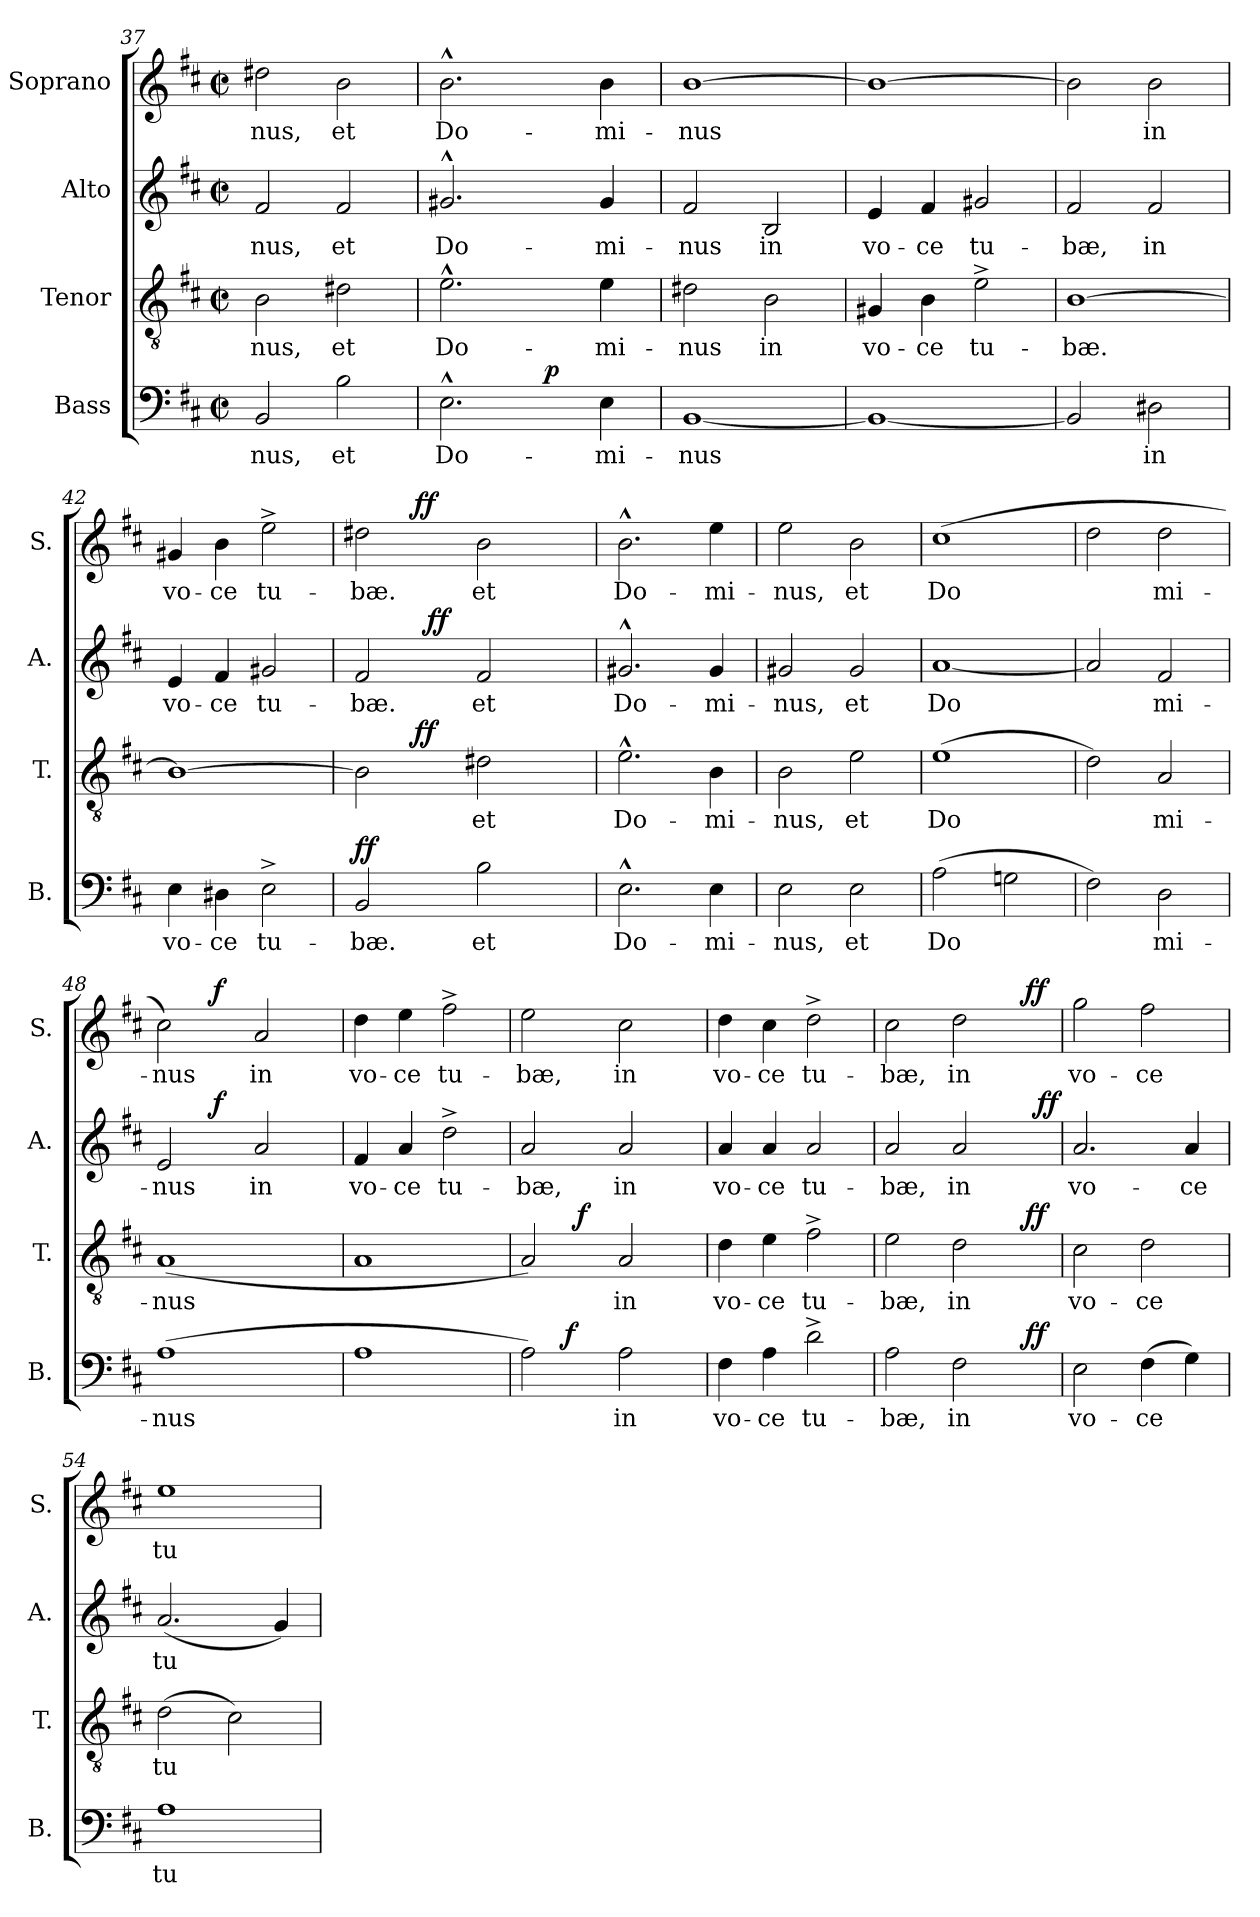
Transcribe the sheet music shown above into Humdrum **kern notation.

**kern	**text	**dynam	**kern	**text	**dynam	**kern	**text	**dynam	**kern	**text	**dynam
*part4	*part4	*part4	*part3	*part3	*part3	*part2	*part2	*part2	*part1	*part1	*part1
*staff4	*staff4	*staff4	*staff3	*staff3	*staff3	*staff2	*staff2	*staff2	*staff1	*staff1	*staff1
*I"Bass	*	*	*I"Tenor	*	*	*I"Alto	*	*	*I"Soprano	*	*
*I'B.	*	*	*I'T.	*	*	*I'A.	*	*	*I'S.	*	*
*clefF4	*	*	*clefGv2	*	*	*clefG2	*	*	*clefG2	*	*
*k[f#c#]	*	*	*k[f#c#]	*	*	*k[f#c#]	*	*	*k[f#c#]	*	*
*D:	*	*	*D:	*	*	*D:	*	*	*D:	*	*
*M2/2	*	*	*M2/2	*	*	*M2/2	*	*	*M2/2	*	*
*met(c|)	*	*	*met(c|)	*	*	*met(c|)	*	*	*met(c|)	*	*
=37	=37	=37	=37	=37	=37	=37	=37	=37	=37	=37	=37
!	!LO:LY:b:cj	!	!	!LO:LY:b:cj	!	!	!LO:LY:b:cj	!	!	!LO:LY:b:cj	!
2BB/	-nus,	.	2B\	-nus,	.	2f#/	-nus,	.	2dd#X\	-nus,	.
!	!LO:LY:b:cj	!	!	!LO:LY:b:cj	!	!	!LO:LY:b:cj	!	!	!LO:LY:b:cj	!
2B\	et	.	2d#X\	et	.	2f#/	et	.	2b\	et	.
=38	=38	=38	=38	=38	=38	=38	=38	=38	=38	=38	=38
!	!LO:LY:b:cj	!	!	!LO:LY:b:cj	!	!	!LO:LY:b:cj	!	!	!LO:LY:b:cj	!
*^	*	*	*	*	*	*	*	*	*	*	*
2.E^^>\	4ryy	Do-	.	2.e^^>\	Do-	.	2.g#X^^>/	Do-	.	2.b^^>\	Do-	.
.	8...ryy	.	.	.	.	.	.	.	.	.	.	.
!	!	!	!LO:DY:b	!	!	!	!	!	!	!	!	!
.	2ryy	.	p	.	.	.	.	.	.	.	.	.
!	!	!LO:LY:b:cj	!	!	!LO:LY:b:cj	!	!	!LO:LY:b:cj	!	!	!LO:LY:b:cj	!
4E\	.	-mi-	.	4e\	-mi-	.	4g#/	-mi-	.	4b\	-mi-	.
.	64ryy	.	.	.	.	.	.	.	.	.	.	.
=39	=39	=39	=39	=39	=39	=39	=39	=39	=39	=39	=39	=39
!	!	!LO:LY:b:cj	!	!	!LO:LY:b:cj	!	!	!LO:LY:b:cj	!	!	!LO:LY:b:cj	!
*v	*v	*	*	*	*	*	*	*	*	*	*	*
[<1BB	-nus	.	2d#X\	-nus	.	2f#/	-nus	.	[>1b	-nus	.
!	!	!	!	!LO:LY:b:cj	!	!	!LO:LY:b:cj	!	!	!	!
.	.	.	2B\	in	.	2B/	in	.	.	.	.
=40	=40	=40	=40	=40	=40	=40	=40	=40	=40	=40	=40
!	!LO:LY:b:cj	!	!	!LO:LY:b:cj	!	!	!LO:LY:b:cj	!	!	!LO:LY:b:cj	!
1BB_<	.	.	4G#X/	vo-	.	4e/	vo-	.	1b_>	.	.
!	!	!	!	!LO:LY:b:cj	!	!	!LO:LY:b:cj	!	!	!	!
.	.	.	4B\	-ce	.	4f#/	-ce	.	.	.	.
!	!	!	!	!LO:LY:b:cj	!	!	!LO:LY:b:cj	!	!	!	!
.	.	.	2e^>\	tu-	.	2g#X/	tu-	.	.	.	.
=41	=41	=41	=41	=41	=41	=41	=41	=41	=41	=41	=41
!	!LO:LY:b:cj	!	!	!LO:LY:b:cj	!	!	!LO:LY:b:cj	!	!	!LO:LY:b:cj	!
2BB/]	.	.	[<1B	-bæ.	.	2f#/	-bæ,	.	2b\]	.	.
!	!LO:LY:b:cj	!	!	!	!	!	!LO:LY:b:cj	!	!	!LO:LY:b:cj	!
2D#X\	in	.	.	.	.	2f#/	in	.	2b\	in	.
!!LO:LB:g=z
=42	=42	=42	=42	=42	=42	=42	=42	=42	=42	=42	=42
!	!LO:LY:b:cj	!	!	!LO:LY:b:cj	!	!	!LO:LY:b:cj	!	!	!LO:LY:b:cj	!
4E\	vo-	.	1B_>	.	.	4e/	vo-	.	4g#X/	vo-	.
!	!LO:LY:b:cj	!	!	!	!	!	!LO:LY:b:cj	!	!	!LO:LY:b:cj	!
4D#X\	-ce	.	.	.	.	4f#/	-ce	.	4b\	-ce	.
!	!LO:LY:b:cj	!	!	!	!	!	!LO:LY:b:cj	!	!	!LO:LY:b:cj	!
2E^>\	tu-	.	.	.	.	2g#X/	tu-	.	2ee^>\	tu-	.
=43	=43	=43	=43	=43	=43	=43	=43	=43	=43	=43	=43
!	!LO:LY:b:cj	!LO:DY:b	!	!LO:LY:b:cj	!	!	!LO:LY:b:cj	!	!	!LO:LY:b:cj	!
*	*	*	*^	*	*	*^	*	*	*^	*	*
2BB/	-bæ.	ff	2B\]	8ryy	.	.	2f#/	8...ryy	-bæ.	.	2dd#X\	8ryy	-bæ.	.
.	.	.	.	16ryy	.	.	.	.	.	.	.	16ryy	.	.
.	.	.	.	64ryy	.	.	.	.	.	.	.	64ryy	.	.
!	!	!	!	!	!	!LO:DY:b	!	!	!	!	!	!	!	!LO:DY:b
.	.	.	.	2ryy	.	ff	.	.	.	.	.	2ryy	.	ff
!	!	!	!	!	!	!	!	!	!	!LO:DY:b	!	!	!	!
.	.	.	.	.	.	.	.	2ryy	.	ff	.	.	.	.
!	!LO:LY:b:cj	!	!	!	!LO:LY:b:cj	!	!	!	!LO:LY:b:cj	!	!	!	!LO:LY:b:cj	!
2B\	et	.	2d#X\	.	et	.	2f#/	.	et	.	2b\	.	et	.
.	.	.	.	4ryy	.	.	.	.	.	.	.	4ryy	.	.
.	.	.	.	.	.	.	.	4ryy	.	.	.	.	.	.
.	.	.	.	32.ryy	.	.	.	.	.	.	.	32.ryy	.	.
.	.	.	.	.	.	.	.	64ryy	.	.	.	.	.	.
=44	=44	=44	=44	=44	=44	=44	=44	=44	=44	=44	=44	=44	=44	=44
!	!LO:LY:b:cj	!	!	!	!LO:LY:b:cj	!	!	!	!LO:LY:b:cj	!	!	!	!LO:LY:b:cj	!
*	*	*	*v	*v	*	*	*	*	*	*	*v	*v	*	*
*	*	*	*	*	*	*v	*v	*	*	*	*	*
2.E^^>\	Do-	.	2.e^^>\	Do-	.	2.g#X^^>/	Do-	.	2.b^^>\	Do-	.
!	!LO:LY:b:cj	!	!	!LO:LY:b:cj	!	!	!LO:LY:b:cj	!	!	!LO:LY:b:cj	!
4E\	-mi-	.	4B\	-mi-	.	4g#/	-mi-	.	4ee\	-mi-	.
=45	=45	=45	=45	=45	=45	=45	=45	=45	=45	=45	=45
!	!LO:LY:b:cj	!	!	!LO:LY:b:cj	!	!	!LO:LY:b:cj	!	!	!LO:LY:b:cj	!
2E\	-nus,	.	2B\	-nus,	.	2g#X/	-nus,	.	2ee\	-nus,	.
!	!LO:LY:b:cj	!	!	!LO:LY:b:cj	!	!	!LO:LY:b:cj	!	!	!LO:LY:b:cj	!
2E\	et	.	2e\	et	.	2g#/	et	.	2b\	et	.
=46	=46	=46	=46	=46	=46	=46	=46	=46	=46	=46	=46
!	!LO:LY:b:cj	!	!	!LO:LY:b:cj	!	!	!LO:LY:b:cj	!	!	!LO:LY:b:cj	!
(>2A\	Do-	.	(>1e	Do-	.	[<1a	Do-	.	(>1cc#	Do-	.
!	!LO:LY:b:cj	!	!	!	!	!	!	!	!	!	!
2Gn\	--	.	.	.	.	.	.	.	.	.	.
=47	=47	=47	=47	=47	=47	=47	=47	=47	=47	=47	=47
!	!LO:LY:b:cj	!	!	!LO:LY:b:cj	!	!	!LO:LY:b:cj	!	!	!LO:LY:b:cj	!
2F#\)	--	.	2d\)	--	.	2a/]	--	.	2dd\	--	.
!	!LO:LY:b:cj	!	!	!LO:LY:b:cj	!	!	!LO:LY:b:cj	!	!	!LO:LY:b:cj	!
2D\	-mi-	.	2A/	-mi-	.	2f#/	-mi-	.	2dd\	-mi-	.
=48	=48	=48	=48	=48	=48	=48	=48	=48	=48	=48	=48
!	!LO:LY:b:cj	!	!	!LO:LY:b:cj	!	!	!LO:LY:b:cj	!	!	!LO:LY:b:cj	!
*	*	*	*	*	*	*^	*	*	*^	*	*
(>1A	-nus	.	(<1A	-nus	.	2e/	4ryy	-nus	.	2cc#\)	4ryy	-nus	.
.	.	.	.	.	.	.	32ryy	.	.	.	32ryy	.	.
!	!	!	!	!	!	!	!	!	!LO:DY:b	!	!	!	!LO:DY:b
.	.	.	.	.	.	.	2ryy	.	f	.	2ryy	.	f
!	!	!	!	!	!	!	!	!LO:LY:b:cj	!	!	!	!LO:LY:b:cj	!
.	.	.	.	.	.	2a/	.	in	.	2a/	.	in	.
.	.	.	.	.	.	.	8..ryy	.	.	.	8..ryy	.	.
!!LO:PB:g=z
=49	=49	=49	=49	=49	=49	=49	=49	=49	=49	=49	=49	=49	=49
!	!LO:LY:b:cj	!	!	!LO:LY:b:cj	!	!	!	!LO:LY:b:cj	!	!	!	!LO:LY:b:cj	!
*	*	*	*	*	*	*v	*v	*	*	*	*	*	*
*	*	*	*	*	*	*	*	*	*v	*v	*	*
1A	.	.	1A	.	.	4f#/	vo-	.	4dd\	vo-	.
!	!	!	!	!	!	!	!LO:LY:b:cj	!	!	!LO:LY:b:cj	!
.	.	.	.	.	.	4a/	-ce	.	4ee\	-ce	.
!	!	!	!	!	!	!	!LO:LY:b:cj	!	!	!LO:LY:b:cj	!
.	.	.	.	.	.	2dd^>\	tu-	.	2ff#^>\	tu-	.
=50	=50	=50	=50	=50	=50	=50	=50	=50	=50	=50	=50
!	!LO:LY:b:cj	!	!	!LO:LY:b:cj	!	!	!LO:LY:b:cj	!	!	!LO:LY:b:cj	!
*^	*	*	*^	*	*	*	*	*	*	*	*
2A\)	4ryy	.	.	2A/)	4ryy	.	.	2a/	-bæ,	.	2ee\	-bæ,	.
!	!	!	!LO:DY:b	!	!	!	!	!	!	!	!	!	!
.	2.ryy	.	f	.	32ryy	.	.	.	.	.	.	.	.
!	!	!	!	!	!	!	!LO:DY:b	!	!	!	!	!	!
.	.	.	.	.	2ryy	.	f	.	.	.	.	.	.
!	!	!LO:LY:b:cj	!	!	!	!LO:LY:b:cj	!	!	!LO:LY:b:cj	!	!	!LO:LY:b:cj	!
2A\	.	in	.	2A/	.	in	.	2a/	in	.	2cc#\	in	.
.	.	.	.	.	8..ryy	.	.	.	.	.	.	.	.
=51	=51	=51	=51	=51	=51	=51	=51	=51	=51	=51	=51	=51	=51
!	!	!LO:LY:b:cj	!	!	!	!LO:LY:b:cj	!	!	!LO:LY:b:cj	!	!	!LO:LY:b:cj	!
*v	*v	*	*	*	*	*	*	*	*	*	*	*	*
*	*	*	*v	*v	*	*	*	*	*	*	*	*
4F#\	vo-	.	4d\	vo-	.	4a/	vo-	.	4dd\	vo-	.
!	!LO:LY:b:cj	!	!	!LO:LY:b:cj	!	!	!LO:LY:b:cj	!	!	!LO:LY:b:cj	!
4A\	-ce	.	4e\	-ce	.	4a/	-ce	.	4cc#\	-ce	.
!	!LO:LY:b:cj	!	!	!LO:LY:b:cj	!	!	!LO:LY:b:cj	!	!	!LO:LY:b:cj	!
2d^>\	tu-	.	2f#^>\	tu-	.	2a/	tu-	.	2dd^>\	tu-	.
=52	=52	=52	=52	=52	=52	=52	=52	=52	=52	=52	=52
!	!LO:LY:b:cj	!	!	!LO:LY:b:cj	!	!	!LO:LY:b:cj	!	!	!LO:LY:b:cj	!
*^	*	*	*^	*	*	*^	*	*	*^	*	*
2A\	2..ryy	-bæ,	.	2e\	2..ryy	-bæ,	.	2a/	2ryy	-bæ,	.	2cc#\	2..ryy	-bæ,	.
!	!	!LO:LY:b:cj	!	!	!	!LO:LY:b:cj	!	!	!	!LO:LY:b:cj	!	!	!	!LO:LY:b:cj	!
2F#\	.	in	.	2d\	.	in	.	2a/	4ryy	in	.	2dd\	.	in	.
.	.	.	.	.	.	.	.	.	8ryy	.	.	.	.	.	.
!	!	!	!LO:DY:b	!	!	!	!LO:DY:b	!	!	!	!	!	!	!	!LO:DY:b
.	8ryy	.	ff	.	8ryy	.	ff	.	32ryy	.	.	.	8ryy	.	ff
!	!	!	!	!	!	!	!	!	!	!	!LO:DY:b	!	!	!	!
.	.	.	.	.	.	.	.	.	16.ryy	.	ff	.	.	.	.
=53	=53	=53	=53	=53	=53	=53	=53	=53	=53	=53	=53	=53	=53	=53	=53
!	!	!LO:LY:b:cj	!	!	!	!LO:LY:b:cj	!	!	!	!LO:LY:b:cj	!	!	!	!LO:LY:b:cj	!
*v	*v	*	*	*	*	*	*	*v	*v	*	*	*v	*v	*	*
*	*	*	*v	*v	*	*	*	*	*	*	*	*
2E\	vo-	.	2c#\	vo-	.	2.a/	vo-	.	2gg\	vo-	.
!	!LO:LY:b:cj	!	!	!LO:LY:b:cj	!	!	!	!	!	!LO:LY:b:cj	!
(>4F#\	-ce	.	2d\	-ce	.	.	.	.	2ff#\	-ce	.
!	!LO:LY:b:cj	!	!	!	!	!	!LO:LY:b:cj	!	!	!	!
4G\)	.	.	.	.	.	4a/	-ce	.	.	.	.
=54	=54	=54	=54	=54	=54	=54	=54	=54	=54	=54	=54
!	!LO:LY:b:cj	!	!	!LO:LY:b:cj	!	!	!LO:LY:b:cj	!	!	!LO:LY:b:cj	!
1A	tu-	.	(>2d\	tu-	.	(<2.a/	tu-	.	1ee	tu-	.
!	!	!	!	!LO:LY:b:cj	!	!	!	!	!	!	!
.	.	.	2c#\)	--	.	.	.	.	.	.	.
!	!	!	!	!	!	!	!LO:LY:b:cj	!	!	!	!
.	.	.	.	.	.	4g/)	--	.	.	.	.
=	=	=	=	=	=	=	=	=	=	=	=
*-	*-	*-	*-	*-	*-	*-	*-	*-	*-	*-	*-
